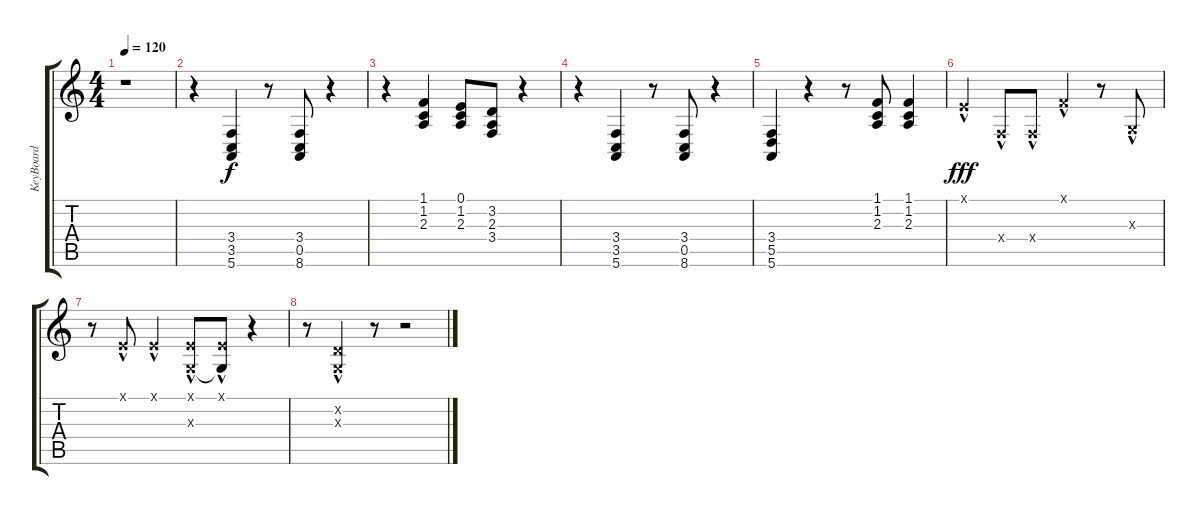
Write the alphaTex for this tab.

\track ("KeyBoard" "KeyBoard") {instrument brasssection}
\staff {score tabs}
\tuning (E4 B3 G3 D3 A2 E2) {hide}
\ts (4 4)
\tempo 120
\clef g2
\ks c
r.1{dy f} |
r.4 (3.4 3.5 5.6).4 r.8 (3.4 0.5 8.6).8 r.4 |
r.4 (1.1 1.2 2.3).4 (0.1 1.2 2.3).8 (3.2 2.3 3.4).8 r.4 |
r.4 (3.4 3.5 5.6).4 r.8 (3.4 0.5 8.6).8 r.4 |
(3.4 5.5 5.6).4 r.4 r.8 (1.1 1.2 2.3).8 (1.1 1.2 2.3).4 |
0.1{hac x}.4{dy fff instrument lead6voice} 3.4{hac x}.8 3.4{hac x}.8 1.1{hac x}.4 r.8 0.3{hac x}.8 |
r.8 0.1{hac x}.8 0.1{hac x}.4 (0.1{hac x} 0.3{hac x}).8 (0.1{hac x} 0.3{t}).8 r.4 |
r.8 (3.2{hac x} 0.3{hac x}).4 r.8 r.2
